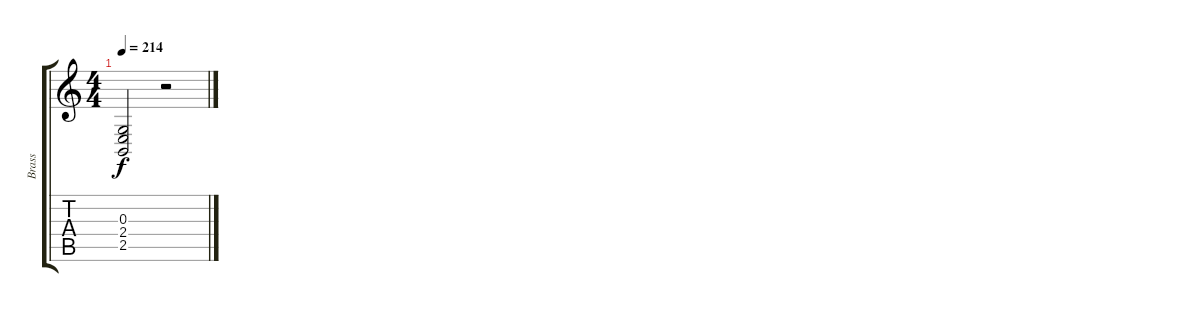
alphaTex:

\track ("Brass" "Brass") {instrument brasssection}
\staff {score tabs}
\tuning (E4 B3 G3 D3 A2 E2) {hide}
\ts (4 4)
\tempo 214
\clef g2
\ks c
(0.3{t} 2.4{t} 2.5{t}).2{dy f} r.2
